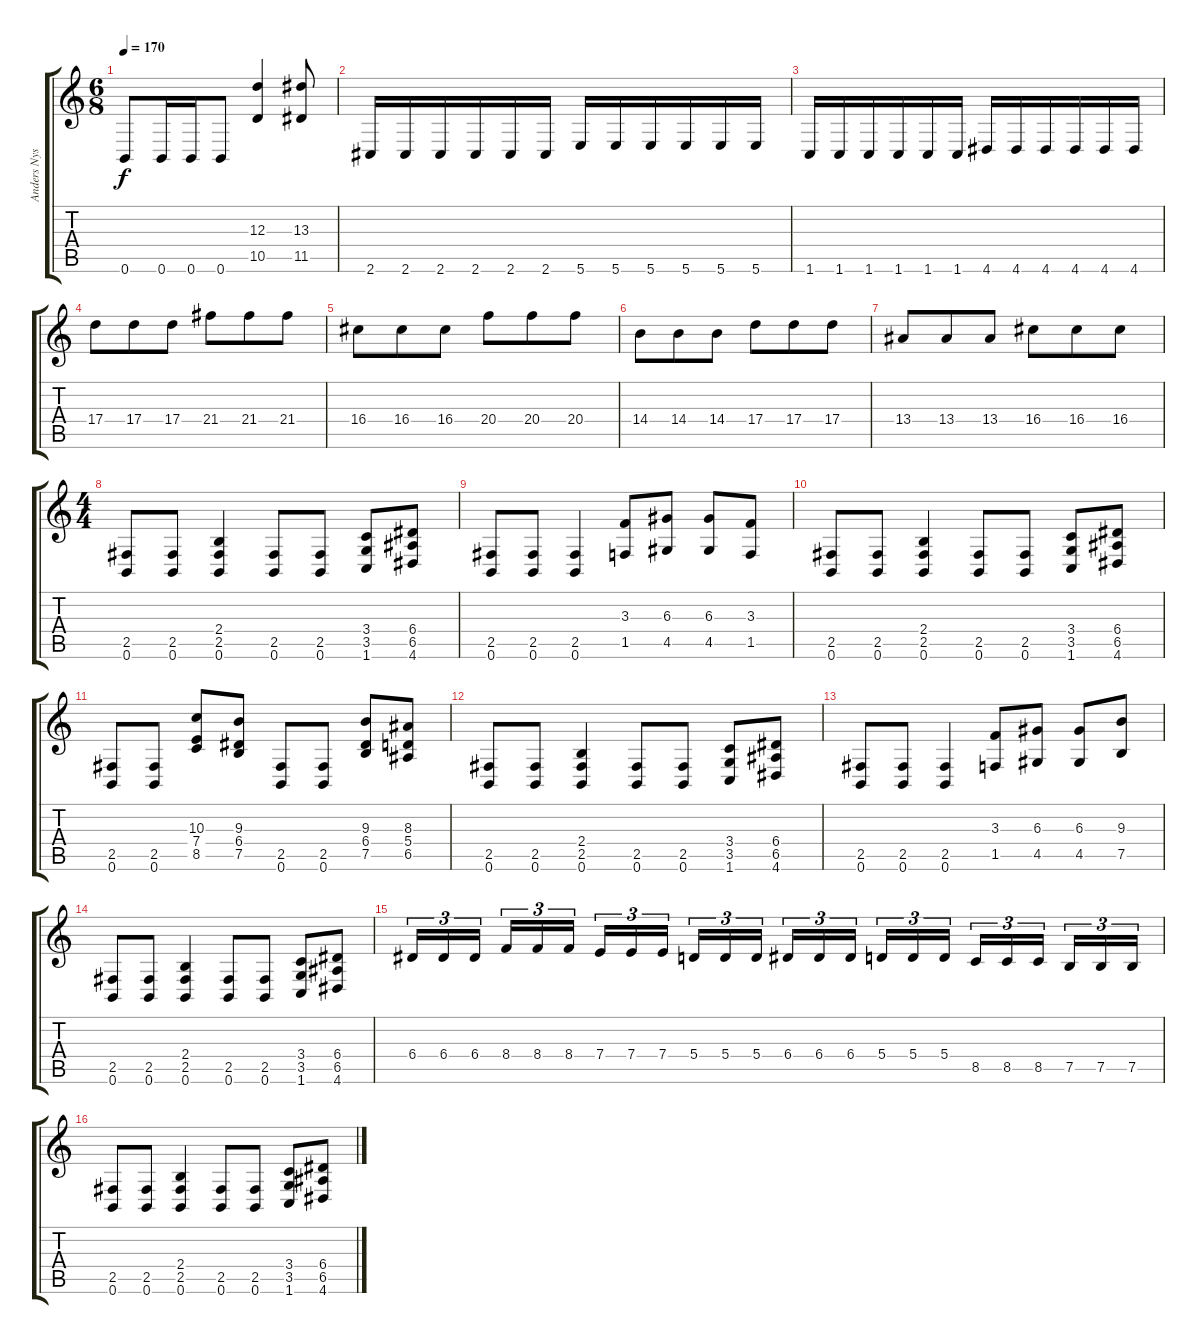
\track ("Anders Nystrom" "Anders Nys") {instrument distortionguitar}
\staff {score tabs}
\tuning (B3 Gb3 D3 A2 E2 B1) {hide}
\ts (6 8)
\tempo 170
\clef g2
\ks c
0.6.8{dy f} 0.6.16 0.6.16 0.6.8 (12.3 10.5).4 (13.3 11.5).8 |
2.6.16 2.6.16 2.6.16 2.6.16 2.6.16 2.6.16 5.6.16 5.6.16 5.6.16 5.6.16 5.6.16 5.6.16 |
1.6.16 1.6.16 1.6.16 1.6.16 1.6.16 1.6.16 4.6.16 4.6.16 4.6.16 4.6.16 4.6.16 4.6.16 |
17.4.8 17.4.8 17.4.8 21.4.8 21.4.8 21.4.8 |
16.4.8 16.4.8 16.4.8 20.4.8 20.4.8 20.4.8 |
14.4.8 14.4.8 14.4.8 17.4.8 17.4.8 17.4.8 |
13.4.8 13.4.8 13.4.8 16.4.8 16.4.8 16.4.8 |
\ts (4 4)
(2.5 0.6).8 (2.5 0.6).8 (2.4 2.5 0.6).4 (2.5 0.6).8 (2.5 0.6).8 (3.4 3.5 1.6).8 (6.4 6.5 4.6).8 |
(2.5 0.6).8 (2.5 0.6).8 (2.5 0.6).4 (3.3 1.5).8 (6.3 4.5).8 (6.3 4.5).8 (3.3 1.5).8 |
(2.5 0.6).8 (2.5 0.6).8 (2.4 2.5 0.6).4 (2.5 0.6).8 (2.5 0.6).8 (3.4 3.5 1.6).8 (6.4 6.5 4.6).8 |
(2.5 0.6).8 (2.5 0.6).8 (10.3 7.4 8.5).8 (9.3 6.4 7.5).8 (2.5 0.6).8 (2.5 0.6).8 (9.3 6.4 7.5).8 (8.3 5.4 6.5).8 |
(2.5 0.6).8 (2.5 0.6).8 (2.4 2.5 0.6).4 (2.5 0.6).8 (2.5 0.6).8 (3.4 3.5 1.6).8 (6.4 6.5 4.6).8 |
(2.5 0.6).8 (2.5 0.6).8 (2.5 0.6).4 (3.3 1.5).8 (6.3 4.5).8 (6.3 4.5).8 (9.3 7.5).8 |
(2.5 0.6).8 (2.5 0.6).8 (2.4 2.5 0.6).4 (2.5 0.6).8 (2.5 0.6).8 (3.4 3.5 1.6).8 (6.4 6.5 4.6).8 |
6.4.16{tu (3 2)} 6.4.16{tu (3 2)} 6.4.16{tu (3 2) beam splitsecondary} 8.4.16{tu (3 2)} 8.4.16{tu (3 2)} 8.4.16{tu (3 2)} 7.4.16{tu (3 2)} 7.4.16{tu (3 2)} 7.4.16{tu (3 2) beam splitsecondary} 5.4.16{tu (3 2)} 5.4.16{tu (3 2)} 5.4.16{tu (3 2)} 6.4.16{tu (3 2)} 6.4.16{tu (3 2)} 6.4.16{tu (3 2) beam splitsecondary} 5.4.16{tu (3 2)} 5.4.16{tu (3 2)} 5.4.16{tu (3 2)} 8.5.16{tu (3 2)} 8.5.16{tu (3 2)} 8.5.16{tu (3 2) beam splitsecondary} 7.5.16{tu (3 2)} 7.5.16{tu (3 2)} 7.5.16{tu (3 2)} |
(2.5 0.6).8 (2.5 0.6).8 (2.4 2.5 0.6).4 (2.5 0.6).8 (2.5 0.6).8 (3.4 3.5 1.6).8 (6.4 6.5 4.6).8
